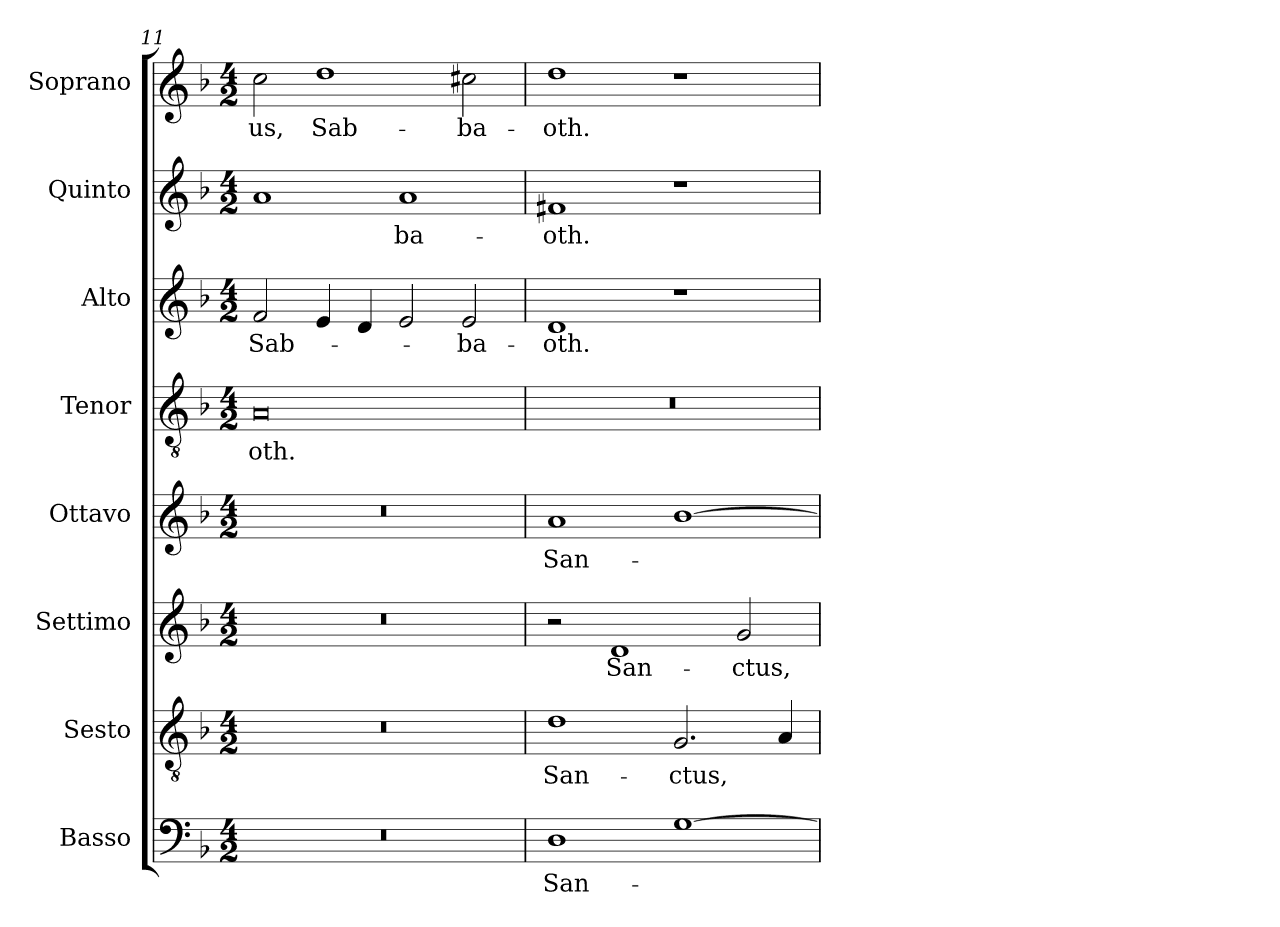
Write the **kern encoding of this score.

**kern	**text	**kern	**text	**kern	**text	**kern	**text	**kern	**text	**kern	**text	**kern	**text	**kern	**text
*part8	*part8	*part7	*part7	*part6	*part6	*part5	*part5	*part4	*part4	*part3	*part3	*part2	*part2	*part1	*part1
*staff8	*staff8	*staff7	*staff7	*staff6	*staff6	*staff5	*staff5	*staff4	*staff4	*staff3	*staff3	*staff2	*staff2	*staff1	*staff1
*I"Basso	*	*I"Sesto	*	*I"Settimo	*	*I"Ottavo	*	*I"Tenor	*	*I"Alto	*	*I"Quinto	*	*I"Soprano	*
*I'B.	*	*I'Ss.	*	*I'St.	*	*I'Ot.	*	*I'T.	*	*I'A.	*	*I'Q.	*	*I'S.	*
!!LO:LB:g=z
*clefF4	*	*clefGv2	*	*clefG2	*	*clefG2	*	*clefGv2	*	*clefG2	*	*clefG2	*	*clefG2	*
*	*	*ITrd7c12	*	*	*	*	*	*ITrd7c12	*	*	*	*	*	*	*
*k[b-]	*	*k[b-]	*	*k[b-]	*	*k[b-]	*	*k[b-]	*	*k[b-]	*	*k[b-]	*	*k[b-]	*
*F:	*	*F:	*	*F:	*	*F:	*	*F:	*	*F:	*	*F:	*	*F:	*
*M4/2	*	*M4/2	*	*M4/2	*	*M4/2	*	*M4/2	*	*M4/2	*	*M4/2	*	*M4/2	*
=11	=11	=11	=11	=11	=11	=11	=11	=11	=11	=11	=11	=11	=11	=11	=11
!LO:N:vis=1	!	!LO:N:vis=1	!	!LO:N:vis=1	!	!LO:N:vis=1	!	!	!	!	!	!	!	!	!
!	!	!	!	!	!	!	!	!	!LO:LY:b:color=#000000	!	!	!	!	!	!
!	!	!	!	!	!	!	!	!	!	!	!LO:LY:b:color=#000000	!	!	!	!
!	!	!	!	!	!	!	!	!	!	!	!	!	!	!	!LO:LY:b:color=#000000
0r	.	0r	.	0r	.	0r	.	0AAi	-oth.	2fi/	Sab-	1ai	.	2cci\	-us,
!	!	!	!	!	!	!	!	!	!	!	!	!	!	!	!LO:LY:b:color=#000000
.	.	.	.	.	.	.	.	.	.	4ei/	.	.	.	1ddi	Sab-
.	.	.	.	.	.	.	.	.	.	4di/	.	.	.	.	.
!	!	!	!	!	!	!	!	!	!	!	!	!	!LO:LY:b:color=#000000	!	!
.	.	.	.	.	.	.	.	.	.	2ei/	.	1ai	-ba-	.	.
!	!	!	!	!	!	!	!	!	!	!	!LO:LY:b:color=#000000	!	!	!	!
!	!	!	!	!	!	!	!	!	!	!	!	!	!	!	!LO:LY:b:color=#000000
.	.	.	.	.	.	.	.	.	.	2ei/	-ba-	.	.	2cc#Xi\	-ba-
=12	=12	=12	=12	=12	=12	=12	=12	=12	=12	=12	=12	=12	=12	=12	=12
!	!LO:LY:b:color=#000000	!	!	!	!	!	!	!	!	!	!	!	!	!	!
!	!	!	!LO:LY:b:color=#000000	!	!	!	!	!	!	!	!	!	!	!	!
!	!	!	!	!	!	!	!LO:LY:b:color=#000000	!LO:N:vis=1	!	!	!	!	!	!	!
!	!	!	!	!	!	!	!	!	!	!	!LO:LY:b:color=#000000	!	!	!	!
!	!	!	!	!	!	!	!	!	!	!	!	!	!LO:LY:b:color=#000000	!	!
!	!	!	!	!	!	!	!	!	!	!	!	!	!	!	!LO:LY:b:color=#000000
1Di	San-	1Di	San-	2r	.	1ai	San-	0r	.	1di	-oth.	1f#Xi	-oth.	1ddi	-oth.
!	!	!	!	!	!LO:LY:b:color=#000000	!	!	!	!	!	!	!	!	!	!
.	.	.	.	1di	San-	.	.	.	.	.	.	.	.	.	.
!	!	!	!LO:LY:b:color=#000000	!	!	!	!	!	!	!	!	!	!	!	!
[1Gi	.	2.GGi/	-ctus,	.	.	[1b-i	.	.	.	1r	.	1r	.	1r	.
!	!	!	!	!	!LO:LY:b:color=#000000	!	!	!	!	!	!	!	!	!	!
.	.	.	.	2gi/	-ctus,	.	.	.	.	.	.	.	.	.	.
.	.	4AAi/	.	.	.	.	.	.	.	.	.	.	.	.	.
=	=	=	=	=	=	=	=	=	=	=	=	=	=	=	=
*-	*-	*-	*-	*-	*-	*-	*-	*-	*-	*-	*-	*-	*-	*-	*-
